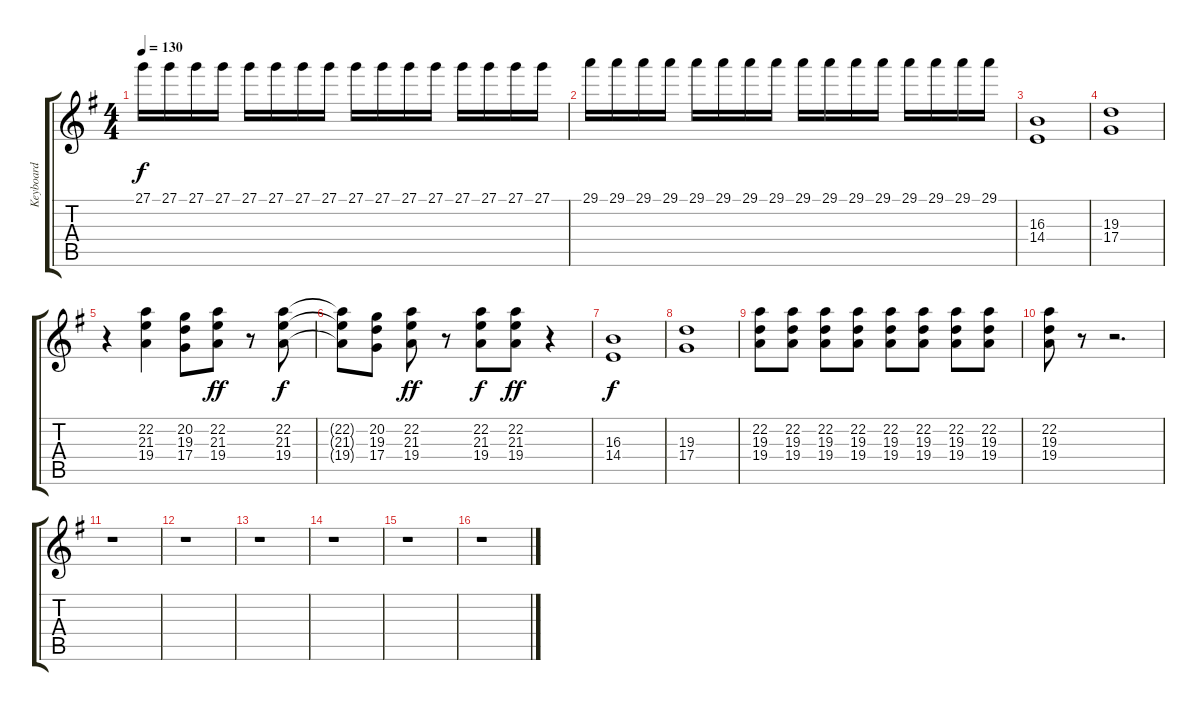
\track ("Keyboard" "Keyboard") {instrument pad7halo}
\staff {score tabs}
\tuning (E4 B3 G3 D3 A2 E2) {hide}
\ts (4 4)
\tempo 130
\clef g2
\ks g
27.1.16{dy f} 27.1.16 27.1.16 27.1.16 27.1.16 27.1.16 27.1.16 27.1.16 27.1.16 27.1.16 27.1.16 27.1.16 27.1.16 27.1.16 27.1.16 27.1.16 |
29.1.16 29.1.16 29.1.16 29.1.16 29.1.16 29.1.16 29.1.16 29.1.16 29.1.16 29.1.16 29.1.16 29.1.16 29.1.16 29.1.16 29.1.16 29.1.16 |
(16.3 14.4).1{instrument synthbrass1} |
(19.3 17.4).1 |
r.4 (22.2 21.3 19.4).4 (20.2 19.3 17.4).8 (22.2 21.3 19.4).8{dy ff} r.8 (22.2 21.3 19.4).8{dy f} |
(22.2{t} 21.3{t} 19.4{t}).8 (20.2 19.3 17.4).8 (22.2 21.3 19.4).8{dy ff} r.8 (22.2 21.3 19.4).8{dy f} (22.2 21.3 19.4).8{dy ff} r.4 |
(16.3 14.4).1{dy f} |
(19.3 17.4).1 |
(22.2 19.3 19.4).8 (22.2 19.3 19.4).8 (22.2 19.3 19.4).8 (22.2 19.3 19.4).8 (22.2 19.3 19.4).8 (22.2 19.3 19.4).8 (22.2 19.3 19.4).8 (22.2 19.3 19.4).8 |
(22.2 19.3 19.4).8 r.8 r.2{d} |
r.1 |
r.1 |
r.1 |
r.1 |
r.1 |
r.1
